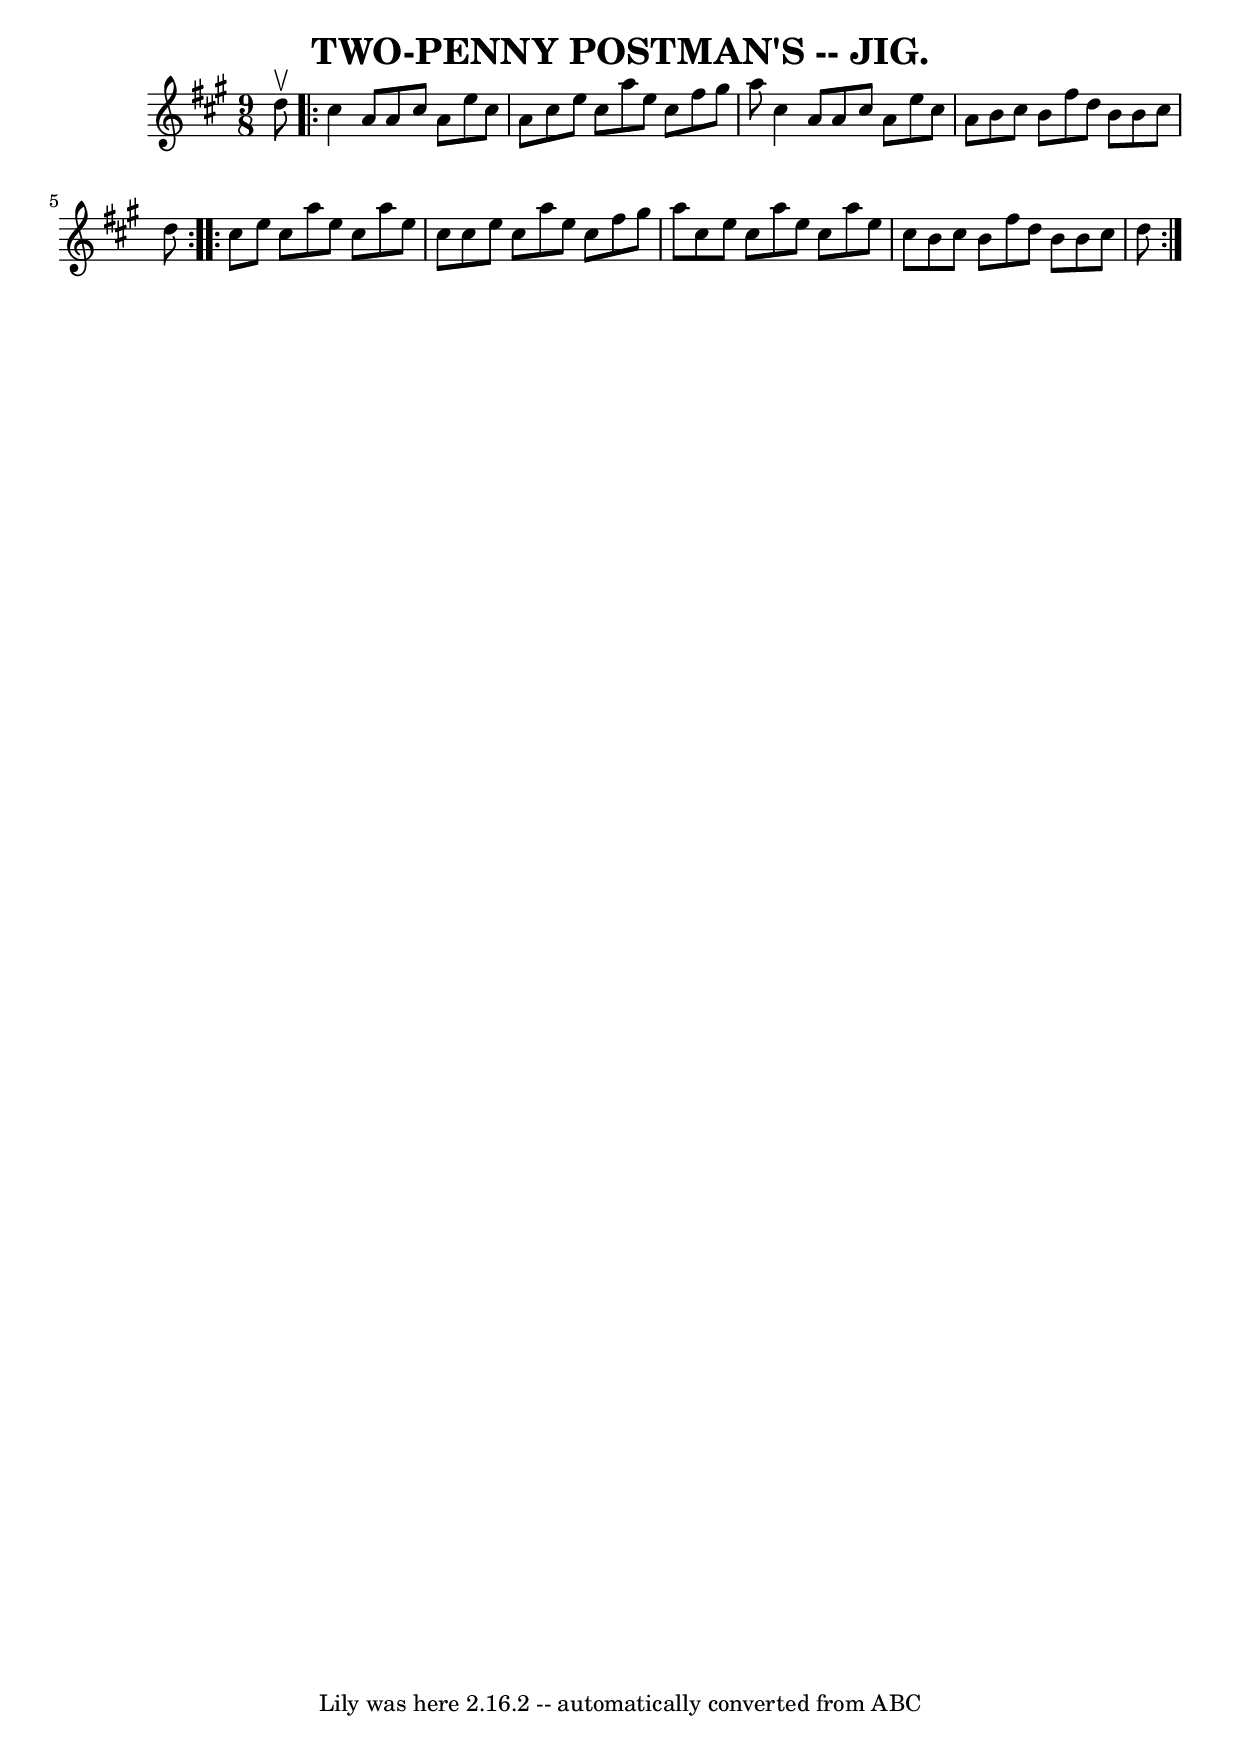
\version "2.7.40"
\include "Mammoth.ily"
\header {
	%% book = "Coles pg. 64.6"
	crossRefNumber = "26"
	footnotes = ""
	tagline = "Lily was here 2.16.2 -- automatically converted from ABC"
	title = "TWO-PENNY POSTMAN'S -- JIG."
}
voicedefault =  {


\time 9/8 \key a \major d''8^\upbow \repeat volta 2 { cis''4 a'8 a'8 
 cis''8 a'8 e''8 cis''8 a'8  |
 cis''8 e''8 cis''8  
 a''8 e''8 cis''8 fis''8 gis''8 a''8  |
 cis''4 a'8  
 a'8 cis''8 a'8 e''8 cis''8 a'8  |
 b'8 cis''8    
b'8 fis''8 d''8 b'8 b'8 cis''8 d''8  }     \repeat volta 2 {  
 cis''8 e''8 cis''8 a''8 e''8 cis''8 a''8 e''8 cis''8  
|
 cis''8 e''8 cis''8 a''8 e''8 cis''8 fis''8    
gis''8 a''8  |
 cis''8 e''8 cis''8 a''8 e''8 cis''8   
 a''8 e''8 cis''8  |
 b'8 cis''8 b'8 fis''8 d''8    
b'8 b'8 cis''8 d''8  }   
}

\score{
    <<

	\context Staff="default"
	{
	    \voicedefault 
	}

    >>
	\layout {
	}
	\midi {}
}
